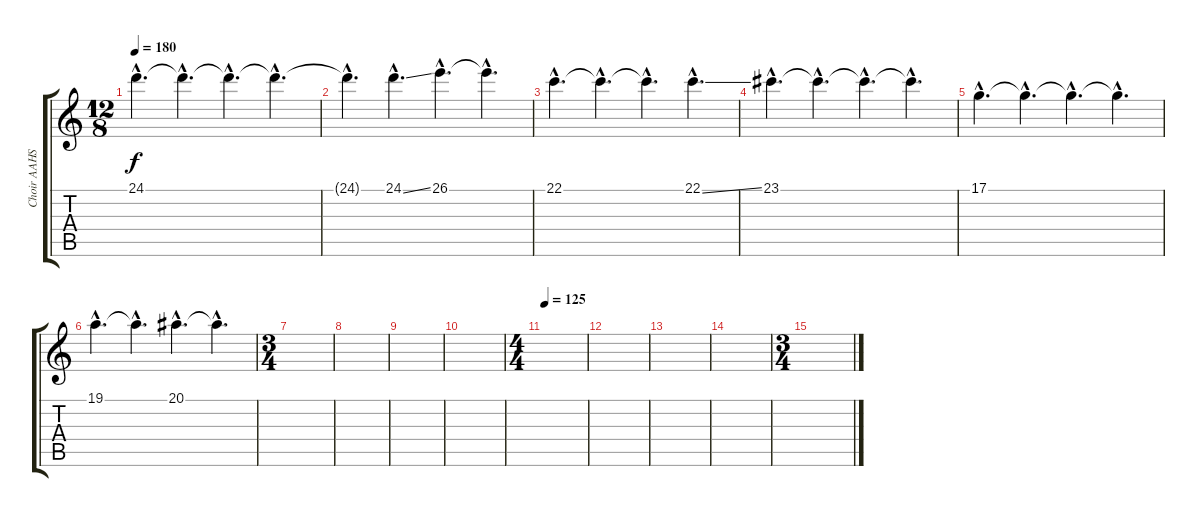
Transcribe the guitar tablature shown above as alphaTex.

\track ("Choir AAHS" "Choir AAHS") {instrument choiraahs}
\staff {score tabs}
\tuning (D4 A3 F3 C3 G2 D2) {hide}
\ts (12 8)
\tempo 180
\clef g2
\ks c
24.1{hac}.4{d dy f} 24.1{hac t}.4{d} 24.1{hac t}.4{d} 24.1{hac t}.4{d} |
24.1{hac t}.4{d} 24.1{ss hac}.4{d} 26.1{hac}.4{d} 26.1{hac t}.4{d} |
22.1{hac}.4{d} 22.1{hac t}.4{d} 22.1{hac t}.4{d} 22.1{ss hac}.4{d} |
23.1{hac}.4{d} 23.1{hac t}.4{d} 23.1{hac t}.4{d} 23.1{hac t}.4{d} |
17.1{hac}.4{d} 17.1{hac t}.4{d} 17.1{hac t}.4{d} 17.1{hac t}.4{d} |
19.1{hac}.4{d} 19.1{hac t}.4{d} 20.1{hac}.4{d} 20.1{hac t}.4{d} |
\ts (3 4)
|
|
|
|
\ts (4 4)
\tempo 137
\tempo 125
|
|
|
|
\ts (3 4)
